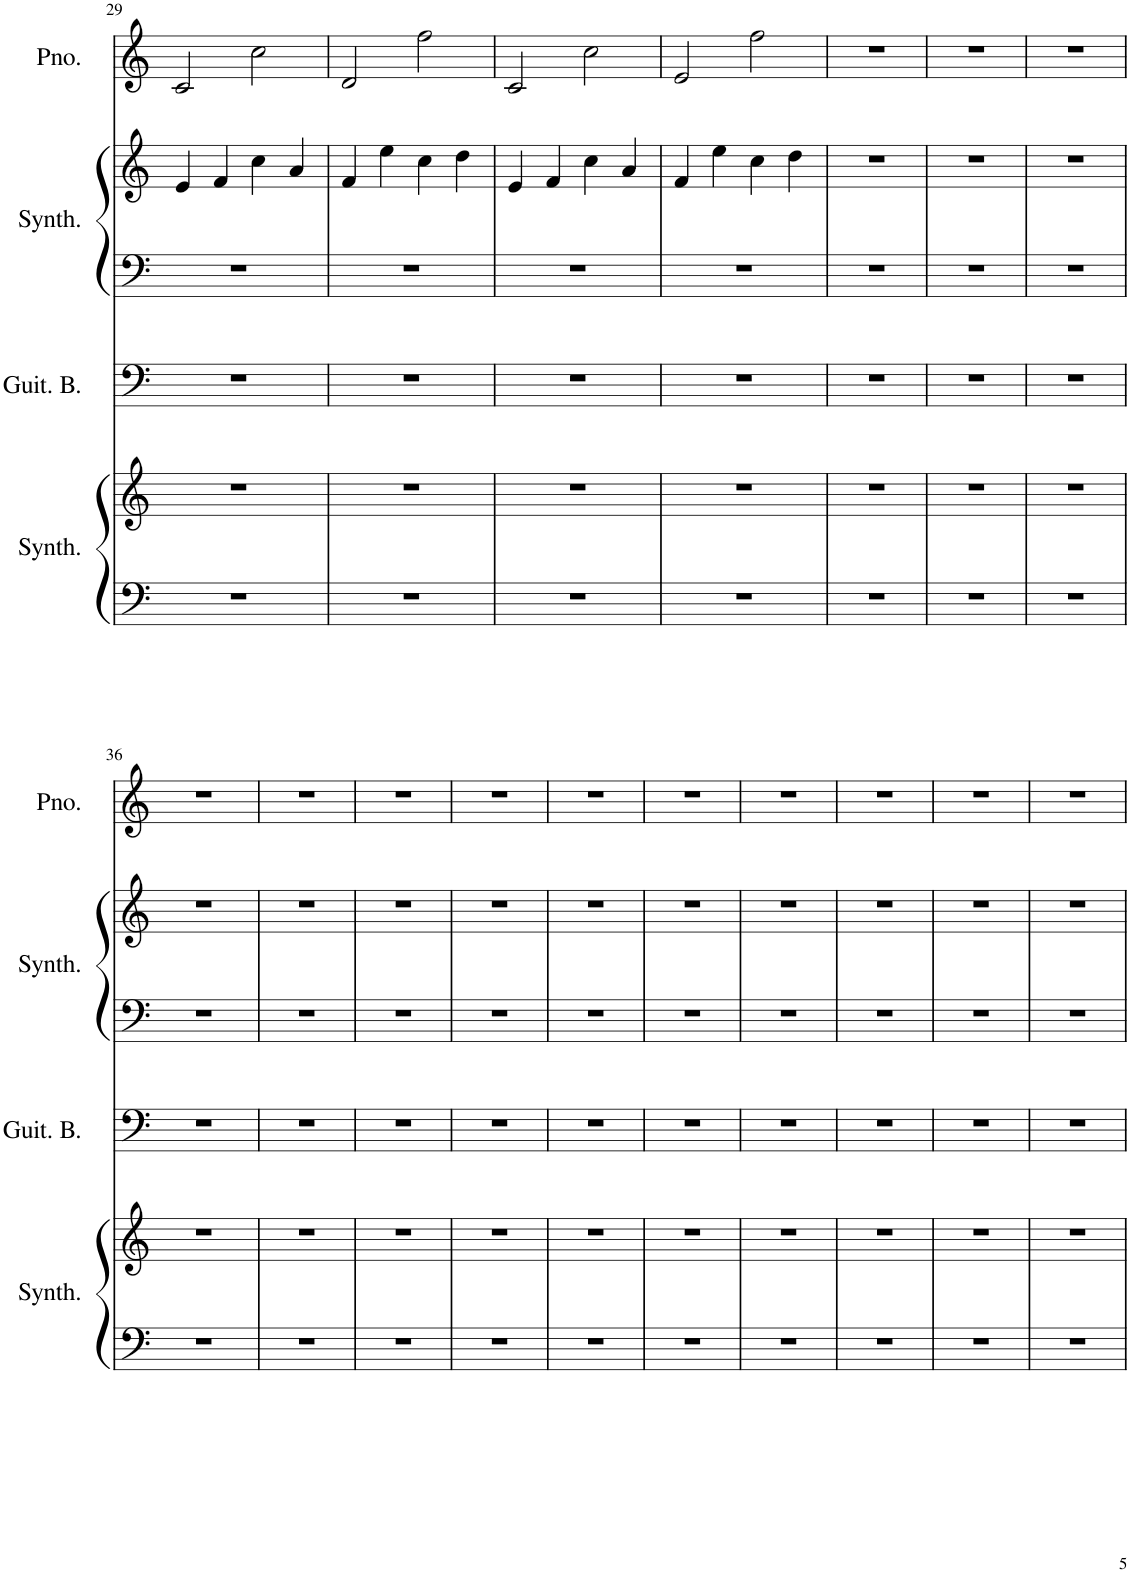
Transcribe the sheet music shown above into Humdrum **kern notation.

**kern	**kern	**kern	**kern	**kern	**kern
*part4	*part4	*part3	*part2	*part2	*part1
*staff6	*staff5	*staff4	*staff3	*staff2	*staff1
*I"Synthétiseur New Age	*	*I"Guitare basse	*I"Synthétiseur brillant	*	*I"Piano
*I'Synth.	*	*I'Guit. B.	*I'Synth.	*	*I'Pno.
!!LO:PB:g=z
*clefF4	*clefG2	*clefF4	*clefF4	*clefG2	*clefG2
*	*	*Trd7c12	*	*	*
*k[]	*k[]	*k[]	*k[]	*k[]	*k[]
*M4/4	*M4/4	*M4/4	*M4/4	*M4/4	*M4/4
=29	=29	=29	=29	=29	=29
1r	1r	1r	1r	4e/	2c/
.	.	.	.	4f/	.
.	.	.	.	4cc\	2cc\
.	.	.	.	4a/	.
=30	=30	=30	=30	=30	=30
1r	1r	1r	1r	4f/	2d/
.	.	.	.	4ee\	.
.	.	.	.	4cc\	2ff\
.	.	.	.	4dd\	.
=31	=31	=31	=31	=31	=31
1r	1r	1r	1r	4e/	2c/
.	.	.	.	4f/	.
.	.	.	.	4cc\	2cc\
.	.	.	.	4a/	.
=32	=32	=32	=32	=32	=32
1r	1r	1r	1r	4f/	2e/
.	.	.	.	4ee\	.
.	.	.	.	4cc\	2ff\
.	.	.	.	4dd\	.
=33	=33	=33	=33	=33	=33
1r	1r	1r	1r	1r	1r
=34	=34	=34	=34	=34	=34
1r	1r	1r	1r	1r	1r
=35	=35	=35	=35	=35	=35
1r	1r	1r	1r	1r	1r
!!LO:LB:g=z
=36	=36	=36	=36	=36	=36
1r	1r	1r	1r	1r	1r
=37	=37	=37	=37	=37	=37
1r	1r	1r	1r	1r	1r
=38	=38	=38	=38	=38	=38
1r	1r	1r	1r	1r	1r
=39	=39	=39	=39	=39	=39
1r	1r	1r	1r	1r	1r
=40	=40	=40	=40	=40	=40
1r	1r	1r	1r	1r	1r
=41	=41	=41	=41	=41	=41
1r	1r	1r	1r	1r	1r
=42	=42	=42	=42	=42	=42
1r	1r	1r	1r	1r	1r
=43	=43	=43	=43	=43	=43
1r	1r	1r	1r	1r	1r
=44	=44	=44	=44	=44	=44
1r	1r	1r	1r	1r	1r
=45	=45	=45	=45	=45	=45
1r	1r	1r	1r	1r	1r
=	=	=	=	=	=
*-	*-	*-	*-	*-	*-
